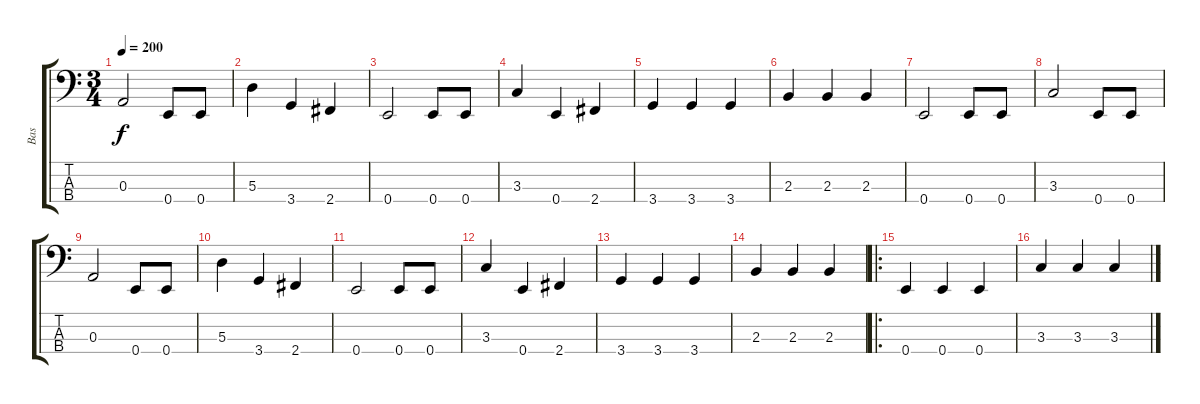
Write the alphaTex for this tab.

\track ("Bas" "Bas") {instrument electricbassfinger}
\staff {score tabs}
\tuning (G2 D2 A1 E1) {hide}
\ts (3 4)
\tempo 200
\clef f4
\ks c
0.3.2{dy f} 0.4.8 0.4.8 |
5.3.4 3.4.4 2.4.4 |
0.4.2 0.4.8 0.4.8 |
3.3.4 0.4.4 2.4.4 |
3.4.4 3.4.4 3.4.4 |
2.3.4 2.3.4 2.3.4 |
0.4.2 0.4.8 0.4.8 |
3.3.2 0.4.8 0.4.8 |
0.3.2 0.4.8 0.4.8 |
5.3.4 3.4.4 2.4.4 |
0.4.2 0.4.8 0.4.8 |
3.3.4 0.4.4 2.4.4 |
3.4.4 3.4.4 3.4.4 |
2.3.4 2.3.4 2.3.4 |
\ro
0.4.4 0.4.4 0.4.4 |
3.3.4 3.3.4 3.3.4
